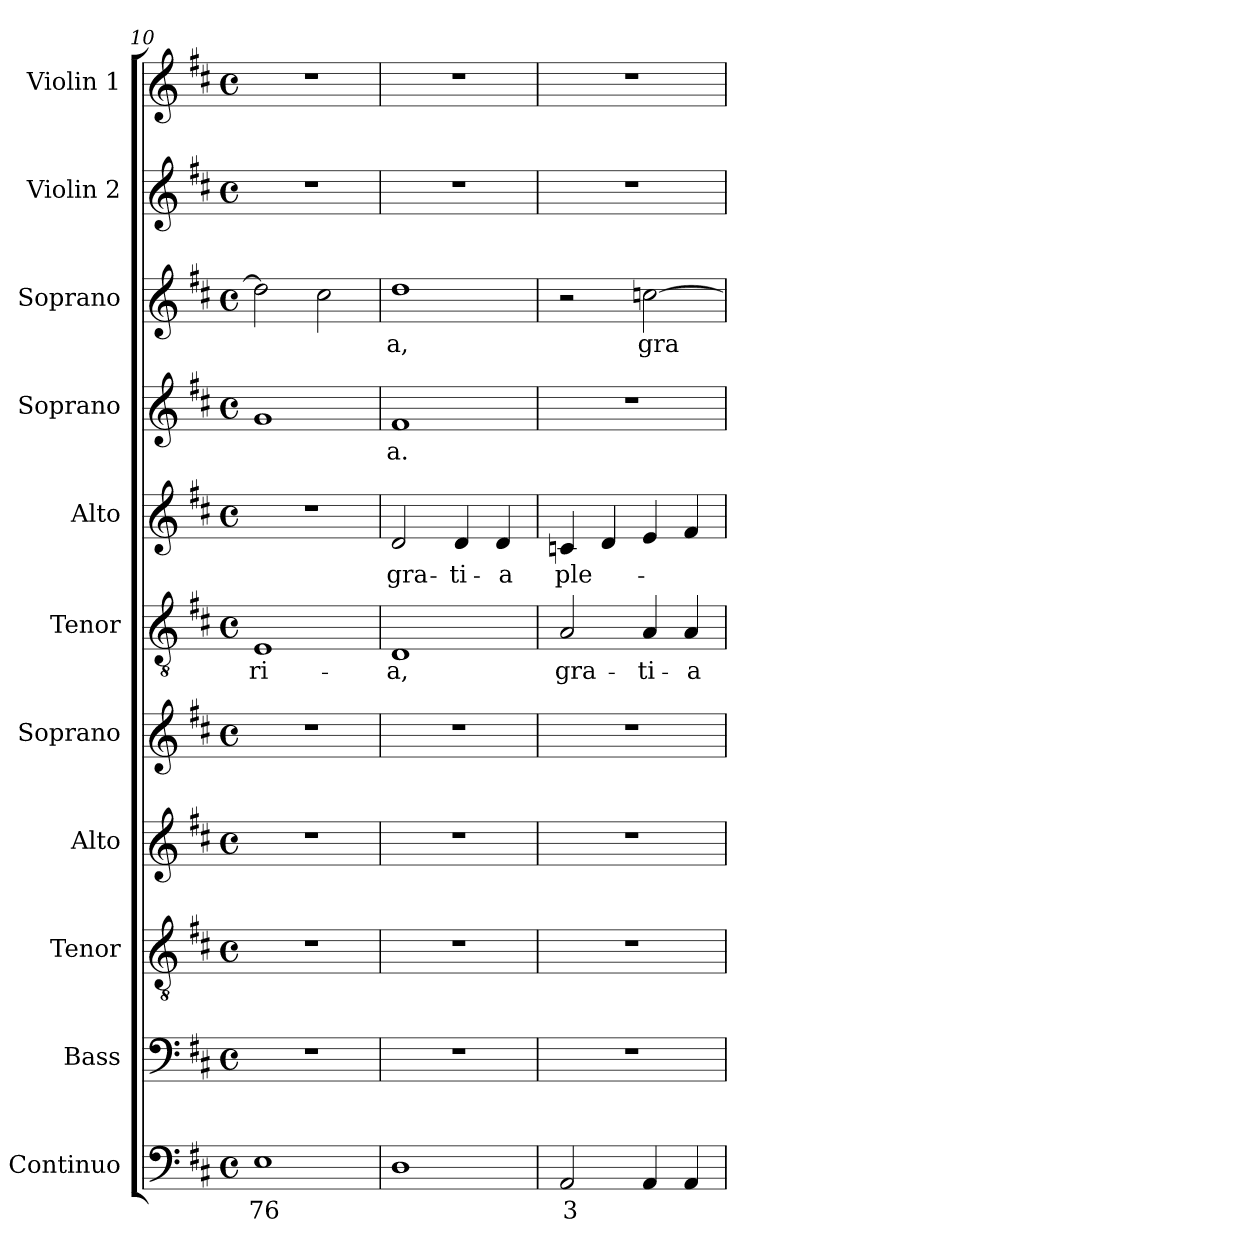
**kern	**text	**kern	**kern	**kern	**kern	**kern	**text	**kern	**text	**kern	**text	**kern	**text	**kern	**kern
*part11	*part11	*part10	*part9	*part8	*part7	*part6	*part6	*part5	*part5	*part4	*part4	*part3	*part3	*part2	*part1
*staff11	*staff11	*staff10	*staff9	*staff8	*staff7	*staff6	*staff6	*staff5	*staff5	*staff4	*staff4	*staff3	*staff3	*staff2	*staff1
*I"Continuo	*	*I"Bass	*I"Tenor	*I"Alto	*I"Soprano	*I"Tenor	*	*I"Alto	*	*I"Soprano	*	*I"Soprano	*	*I"Violin 2	*I"Violin 1
*I'Cont.	*	*I'B.	*I'T.	*I'A.	*I'S.	*I'T.	*	*I'A.	*	*I'S.	*	*I'S.	*	*I'Vln. 2	*I'Vln. 1
*clefF4	*	*clefF4	*clefGv2	*clefG2	*clefG2	*clefGv2	*	*clefG2	*	*clefG2	*	*clefG2	*	*clefG2	*clefG2
*	*	*	*ITrd7c12	*	*	*ITrd7c12	*	*	*	*	*	*	*	*	*
*k[f#c#]	*	*k[f#c#]	*k[f#c#]	*k[f#c#]	*k[f#c#]	*k[f#c#]	*	*k[f#c#]	*	*k[f#c#]	*	*k[f#c#]	*	*k[f#c#]	*k[f#c#]
*D:	*	*D:	*D:	*D:	*D:	*D:	*	*D:	*	*D:	*	*D:	*	*D:	*D:
*M4/4	*	*M4/4	*M4/4	*M4/4	*M4/4	*M4/4	*	*M4/4	*	*M4/4	*	*M4/4	*	*M4/4	*M4/4
*met(c)	*	*met(c)	*met(c)	*met(c)	*met(c)	*met(c)	*	*met(c)	*	*met(c)	*	*met(c)	*	*met(c)	*met(c)
=10	=10	=10	=10	=10	=10	=10	=10	=10	=10	=10	=10	=10	=10	=10	=10
!	!LO:LY:b:color=#000000	!	!	!	!	!	!	!	!	!	!	!	!	!	!
!	!	!	!	!	!	!	!LO:LY:b:color=#000000	!	!	!	!	!	!	!	!
1Ei	76	1r	1r	1r	1r	1EEi	-ri-	1r	.	1gi	.	2ddi\]	.	1r	1r
.	.	.	.	.	.	.	.	.	.	.	.	2cc#i\	.	.	.
=11	=11	=11	=11	=11	=11	=11	=11	=11	=11	=11	=11	=11	=11	=11	=11
!	!	!	!	!	!	!	!LO:LY:b:color=#000000	!	!	!	!	!	!	!	!
!	!	!	!	!	!	!	!	!	!LO:LY:b:color=#000000	!	!	!	!	!	!
!	!	!	!	!	!	!	!	!	!	!	!LO:LY:b:color=#000000	!	!	!	!
!	!	!	!	!	!	!	!	!	!	!	!	!	!LO:LY:b:color=#000000	!	!
1Di	.	1r	1r	1r	1r	1DDi	-a,	2di/	gra-	1f#i	-a.	1ddi	-a,	1r	1r
!	!	!	!	!	!	!	!	!	!LO:LY:b:color=#000000	!	!	!	!	!	!
.	.	.	.	.	.	.	.	4di/	-ti-	.	.	.	.	.	.
!	!	!	!	!	!	!	!	!	!LO:LY:b:color=#000000	!	!	!	!	!	!
.	.	.	.	.	.	.	.	4di/	-a	.	.	.	.	.	.
=12	=12	=12	=12	=12	=12	=12	=12	=12	=12	=12	=12	=12	=12	=12	=12
!	!LO:LY:b:color=#000000	!	!	!	!	!	!	!	!	!	!	!	!	!	!
!	!	!	!	!	!	!	!LO:LY:b:color=#000000	!	!	!	!	!	!	!	!
!	!	!	!	!	!	!	!	!	!LO:LY:b:color=#000000	!	!	!	!	!	!
2AAi/	3	1r	1r	1r	1r	2AAi/	gra-	4cni/	ple-	1r	.	2r	.	1r	1r
.	.	.	.	.	.	.	.	4di/	.	.	.	.	.	.	.
!	!	!	!	!	!	!	!LO:LY:b:color=#000000	!	!	!	!	!	!	!	!
!	!	!	!	!	!	!	!	!	!	!	!	!	!LO:LY:b:color=#000000	!	!
4AAi/	.	.	.	.	.	4AAi/	-ti-	4ei/	.	.	.	[>2ccni\	gra-	.	.
!	!	!	!	!	!	!	!LO:LY:b:color=#000000	!	!	!	!	!	!	!	!
4AAi/	.	.	.	.	.	4AAi/	-a	4f#i/	.	.	.	.	.	.	.
=	=	=	=	=	=	=	=	=	=	=	=	=	=	=	=
*-	*-	*-	*-	*-	*-	*-	*-	*-	*-	*-	*-	*-	*-	*-	*-
